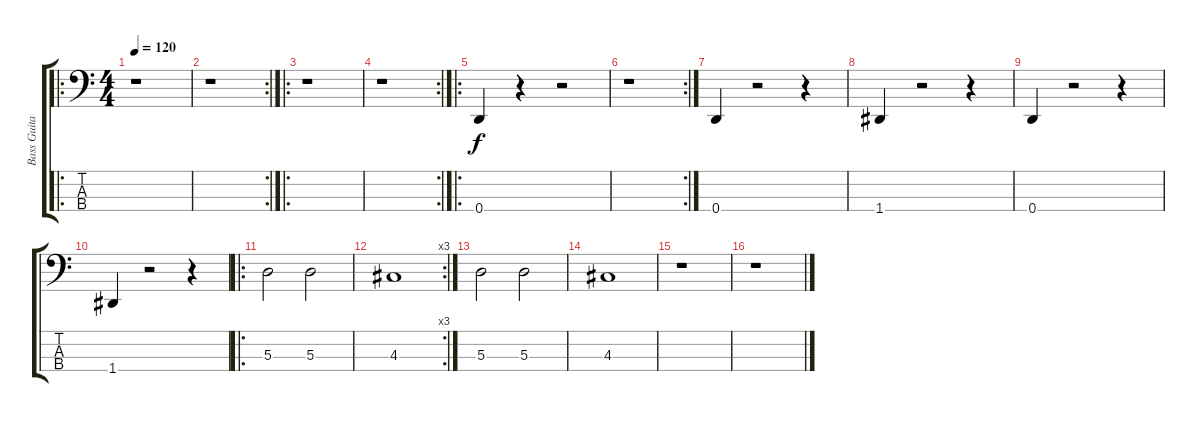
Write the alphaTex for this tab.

\track ("Bass Guitar - Dan Style" "Bass Guita") {instrument electricbassfinger}
\staff {score tabs}
\tuning (G2 D2 A1 D1) {hide}
\ro
\ts (4 4)
\tempo 120
\clef f4
\ks c
r.1{dy f instrument electricbassfinger} |
\rc 2
r.1 |
\ro
r.1 |
\rc 2
r.1 |
\ro
0.4.4 r.4 r.2 |
\rc 2
r.1 |
0.4.4 r.2 r.4 |
1.4.4 r.2 r.4 |
0.4.4 r.2 r.4 |
1.4.4 r.2 r.4 |
\ro
5.3.2 5.3.2 |
\rc 3
4.3.1 |
5.3.2 5.3.2 |
4.3.1 |
r.1 |
r.1
